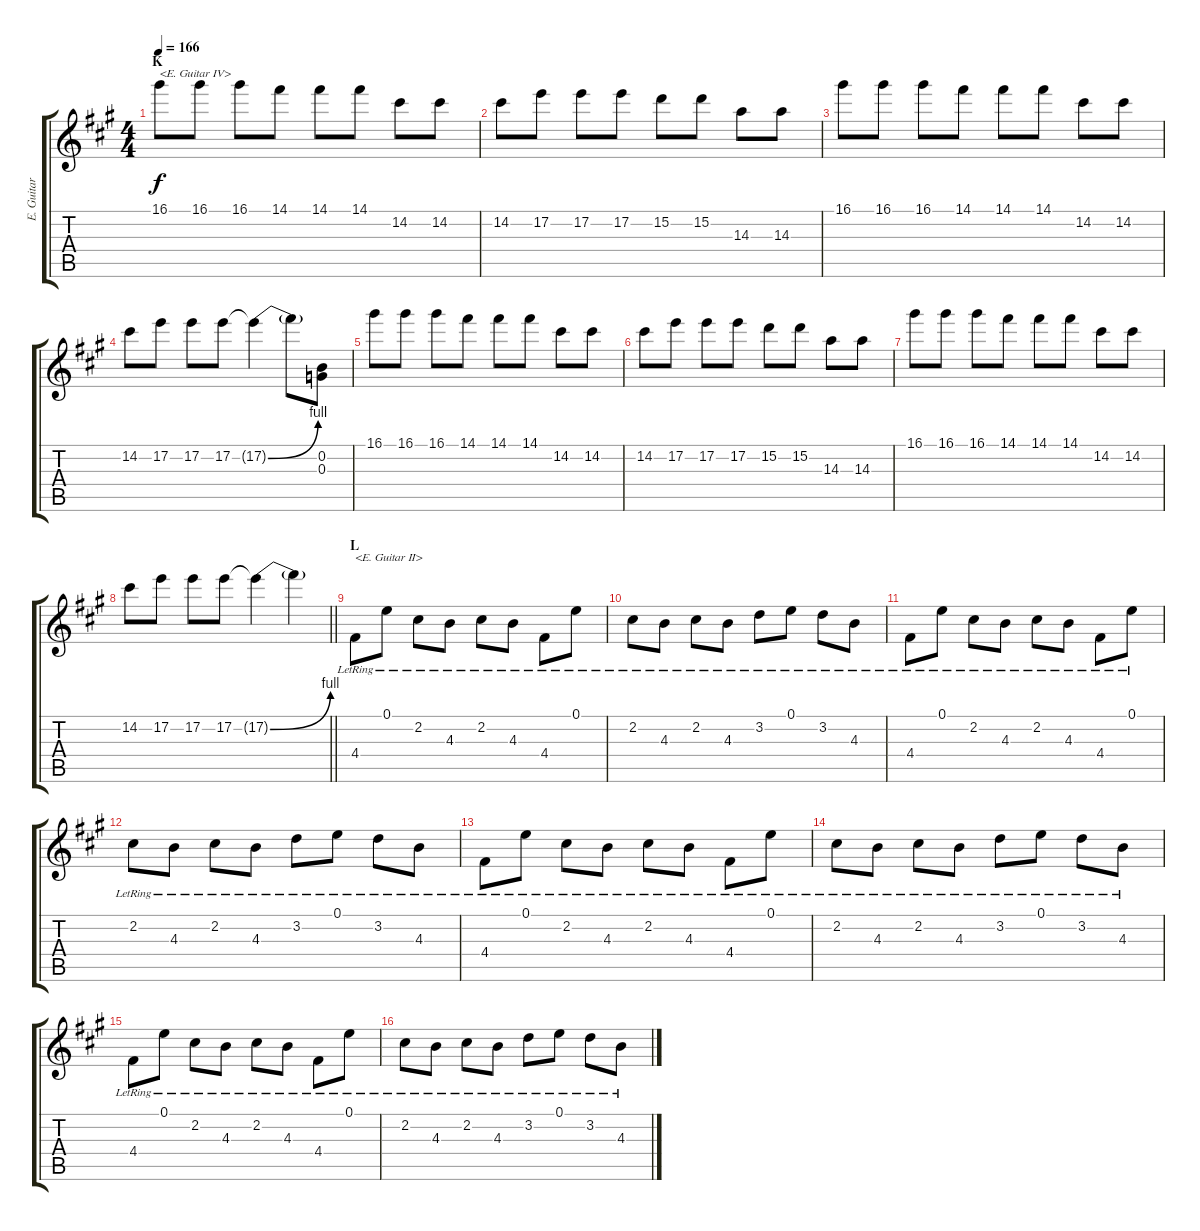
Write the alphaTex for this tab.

\track ("E. Guitar II" "E. Guitar ") {instrument electricguitarclean}
\staff {score tabs}
\tuning (E4 B3 G3 D3 A2 E2) {hide}
\ts (4 4)
\section ("" "K")
\tempo 166
\clef g2
\ks a
16.1.8{txt "<E. Guitar IV>" dy f instrument distortionguitar} 16.1.8 16.1.8 14.1.8 14.1.8 14.1.8 14.2.8 14.2.8 |
14.2.8 17.2.8 17.2.8 17.2.8 15.2.8 15.2.8 14.3.8 14.3.8 |
16.1.8 16.1.8 16.1.8 14.1.8 14.1.8 14.1.8 14.2.8 14.2.8 |
14.2.8 17.2.8 17.2.8 17.2.8 17.2{be (bend 0 0 60 4) t}.4 17.2{t}.8 (0.2 0.3).8 |
16.1.8 16.1.8 16.1.8 14.1.8 14.1.8 14.1.8 14.2.8 14.2.8 |
14.2.8 17.2.8 17.2.8 17.2.8 15.2.8 15.2.8 14.3.8 14.3.8 |
16.1.8 16.1.8 16.1.8 14.1.8 14.1.8 14.1.8 14.2.8 14.2.8 |
\barLineRight lightlight
14.2.8 17.2.8 17.2.8 17.2.8 17.2{be (bend 0 0 60 4) t}.4 17.2{t}.4 |
\section ("" "L")
4.4{lr}.8{txt "<E. Guitar II>" instrument electricguitarclean} 0.1{lr}.8 2.2{lr}.8 4.3{lr}.8 2.2{lr}.8 4.3{lr}.8 4.4{lr}.8 0.1{lr}.8 |
2.2{lr}.8 4.3{lr}.8 2.2{lr}.8 4.3{lr}.8 3.2{lr}.8 0.1{lr}.8 3.2{lr}.8 4.3{lr}.8 |
4.4{lr}.8 0.1{lr}.8 2.2{lr}.8 4.3{lr}.8 2.2{lr}.8 4.3{lr}.8 4.4{lr}.8 0.1{lr}.8 |
2.2{lr}.8 4.3{lr}.8 2.2{lr}.8 4.3{lr}.8 3.2{lr}.8 0.1{lr}.8 3.2{lr}.8 4.3{lr}.8 |
4.4{lr}.8 0.1{lr}.8 2.2{lr}.8 4.3{lr}.8 2.2{lr}.8 4.3{lr}.8 4.4{lr}.8 0.1{lr}.8 |
2.2{lr}.8 4.3{lr}.8 2.2{lr}.8 4.3{lr}.8 3.2{lr}.8 0.1{lr}.8 3.2{lr}.8 4.3{lr}.8 |
4.4{lr}.8 0.1{lr}.8 2.2{lr}.8 4.3{lr}.8 2.2{lr}.8 4.3{lr}.8 4.4{lr}.8 0.1{lr}.8 |
2.2{lr}.8 4.3{lr}.8 2.2{lr}.8 4.3{lr}.8 3.2{lr}.8 0.1{lr}.8 3.2{lr}.8 4.3{lr}.8
